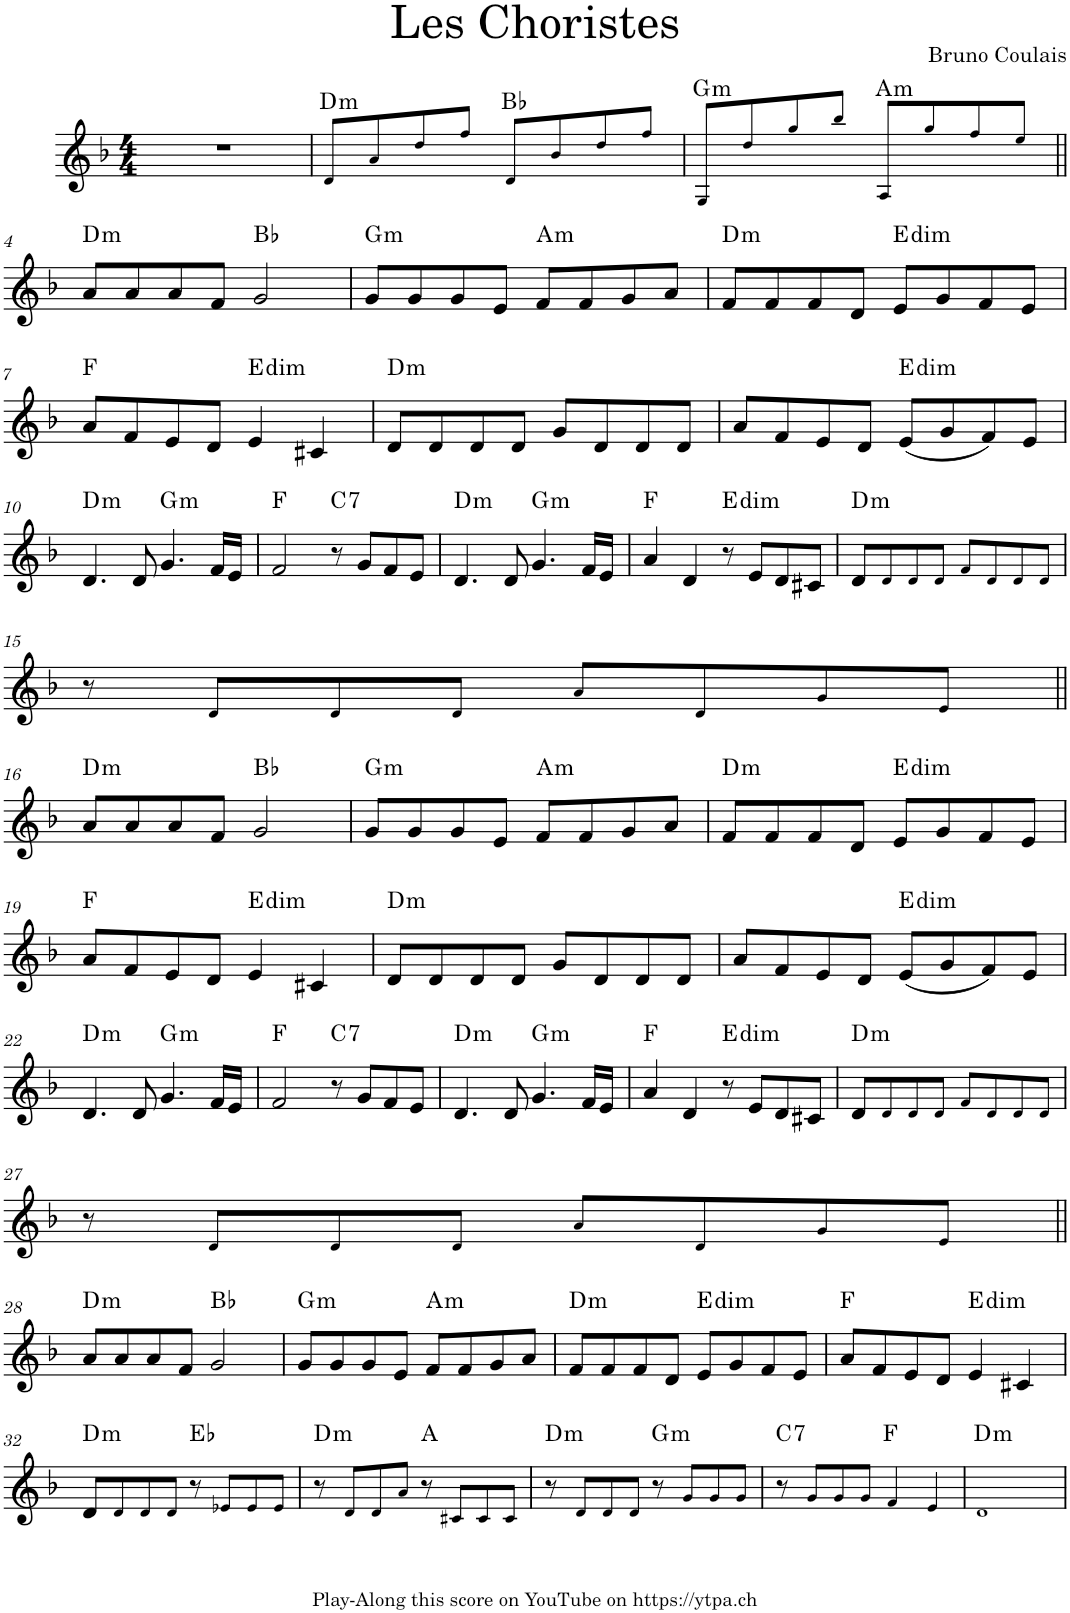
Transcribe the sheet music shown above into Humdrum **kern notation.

**kern	**harte
*part1	*part1
*staff1	*
*I"Piano	*
*I'Pno.	*
*clefG2	*
*k[b-]	*
*M4/4	*
=1	=1
1r	.
=2	=2
!	!LO:H:kt=m
8d!/L	D:min
8a!/	.
8dd!/	.
8ff!/J	.
8d!/L	Bb:maj
8b-!/	.
8dd!/	.
8ff!/J	.
=3	=3
!	!LO:H:kt=m
8G!/L	G:min
8dd!/	.
8gg!/	.
8bb-!/J	.
!	!LO:H:kt=m
8A!/L	A:min
8gg!/	.
8ff!/	.
8ee!/J	.
!!LO:LB:g=z
=4||	=4||
!	!LO:H:kt=m
8a/L	D:min
8a/	.
8a/	.
8f/J	.
2g/	Bb:maj
=5	=5
!	!LO:H:kt=m
8g/L	G:min
8g/	.
8g/	.
8e/J	.
!	!LO:H:kt=m
8f/L	A:min
8f/	.
8g/	.
8a/J	.
=6	=6
!	!LO:H:kt=m
8f/L	D:min
8f/	.
8f/	.
8d/J	.
!	!LO:H:kt=dim
8e/L	E:dim
8g/	.
8f/	.
8e/J	.
!!LO:LB:g=z
=7	=7
8a/L	F:maj
8f/	.
8e/	.
8d/J	.
!	!LO:H:kt=dim
4e/	E:dim
4c#X/	.
=8	=8
!	!LO:H:kt=m
8d/L	D:min
8d/	.
8d/	.
8d/J	.
8g/L	.
8d/	.
8d/	.
8d/J	.
=9	=9
8a/L	.
8f/	.
8e/	.
8d/J	.
!	!LO:H:kt=dim
(8e/L	E:dim
8g/	.
8f/)	.
8e/J	.
!!LO:LB:g=z
=10	=10
!	!LO:H:kt=m
4.d/	D:min
8d/	.
!	!LO:H:kt=m
4.g/	G:min
16f/LL	.
16e/JJ	.
=11	=11
2f/	F:maj
!	!LO:H:kt=7
8r	C:7
8g/L	.
8f/	.
8e/J	.
=12	=12
!	!LO:H:kt=m
4.d/	D:min
8d/	.
!	!LO:H:kt=m
4.g/	G:min
16f/LL	.
16e/JJ	.
=13	=13
4a/	F:maj
4d/	.
!	!LO:H:kt=dim
8r	E:dim
8e/L	.
8d/	.
8c#X/J	.
=14	=14
!	!LO:H:kt=m
8d/L	D:min
8d!/	.
8d!/	.
8d!/J	.
8f!/L	.
8d!/	.
8d!/	.
8d!/J	.
!!LO:LB:g=z
=15	=15
8r	.
8d!/L	.
8d!/	.
8d!/J	.
8a!/L	.
8d!/	.
8g!/	.
8e!/J	.
!!LO:LB:g=z
=16||	=16||
!	!LO:H:kt=m
8a/L	D:min
8a/	.
8a/	.
8f/J	.
2g/	Bb:maj
=17	=17
!	!LO:H:kt=m
8g/L	G:min
8g/	.
8g/	.
8e/J	.
!	!LO:H:kt=m
8f/L	A:min
8f/	.
8g/	.
8a/J	.
=18	=18
!	!LO:H:kt=m
8f/L	D:min
8f/	.
8f/	.
8d/J	.
!	!LO:H:kt=dim
8e/L	E:dim
8g/	.
8f/	.
8e/J	.
!!LO:LB:g=z
=19	=19
8a/L	F:maj
8f/	.
8e/	.
8d/J	.
!	!LO:H:kt=dim
4e/	E:dim
4c#X/	.
=20	=20
!	!LO:H:kt=m
8d/L	D:min
8d/	.
8d/	.
8d/J	.
8g/L	.
8d/	.
8d/	.
8d/J	.
=21	=21
8a/L	.
8f/	.
8e/	.
8d/J	.
!	!LO:H:kt=dim
(8e/L	E:dim
8g/	.
8f/)	.
8e/J	.
!!LO:LB:g=z
=22	=22
!	!LO:H:kt=m
4.d/	D:min
8d/	.
!	!LO:H:kt=m
4.g/	G:min
16f/LL	.
16e/JJ	.
=23	=23
2f/	F:maj
!	!LO:H:kt=7
8r	C:7
8g/L	.
8f/	.
8e/J	.
=24	=24
!	!LO:H:kt=m
4.d/	D:min
8d/	.
!	!LO:H:kt=m
4.g/	G:min
16f/LL	.
16e/JJ	.
=25	=25
4a/	F:maj
4d/	.
!	!LO:H:kt=dim
8r	E:dim
8e/L	.
8d/	.
8c#X/J	.
=26	=26
!	!LO:H:kt=m
8d/L	D:min
8d!/	.
8d!/	.
8d!/J	.
8f!/L	.
8d!/	.
8d!/	.
8d!/J	.
!!LO:LB:g=z
=27	=27
8r	.
8d!/L	.
8d!/	.
8d!/J	.
8a!/L	.
8d!/	.
8g!/	.
8e!/J	.
!!LO:LB:g=z
=28||	=28||
!	!LO:H:kt=m
8a/L	D:min
8a/	.
8a/	.
8f/J	.
2g/	Bb:maj
=29	=29
!	!LO:H:kt=m
8g/L	G:min
8g/	.
8g/	.
8e/J	.
!	!LO:H:kt=m
8f/L	A:min
8f/	.
8g/	.
8a/J	.
=30	=30
!	!LO:H:kt=m
8f/L	D:min
8f/	.
8f/	.
8d/J	.
!	!LO:H:kt=dim
8e/L	E:dim
8g/	.
8f/	.
8e/J	.
=31	=31
8a/L	F:maj
8f/	.
8e/	.
8d/J	.
!	!LO:H:kt=dim
4e/	E:dim
4c#X/	.
!!LO:LB:g=z
=32	=32
!	!LO:H:kt=m
8d/L	D:min
8d!/	.
8d!/	.
8d!/J	.
8r	Eb:maj
8e-X!/L	.
8e-!/	.
8e-!/J	.
=33	=33
!	!LO:H:kt=m
8r	D:min
8d!/L	.
8d!/	.
8a!/J	.
8r	A:maj
8c#X!/L	.
8c#!/	.
8c#!/J	.
=34	=34
!	!LO:H:kt=m
8r	D:min
8d!/L	.
8d!/	.
8d!/J	.
!	!LO:H:kt=m
8r	G:min
8g!/L	.
8g!/	.
8g!/J	.
=35	=35
!	!LO:H:kt=7
8r	C:7
8g!/L	.
8g!/	.
8g!/J	.
4f!/	F:maj
4e!/	.
=36	=36
!	!LO:H:kt=m
1d!	D:min
=	=
*-	*-
